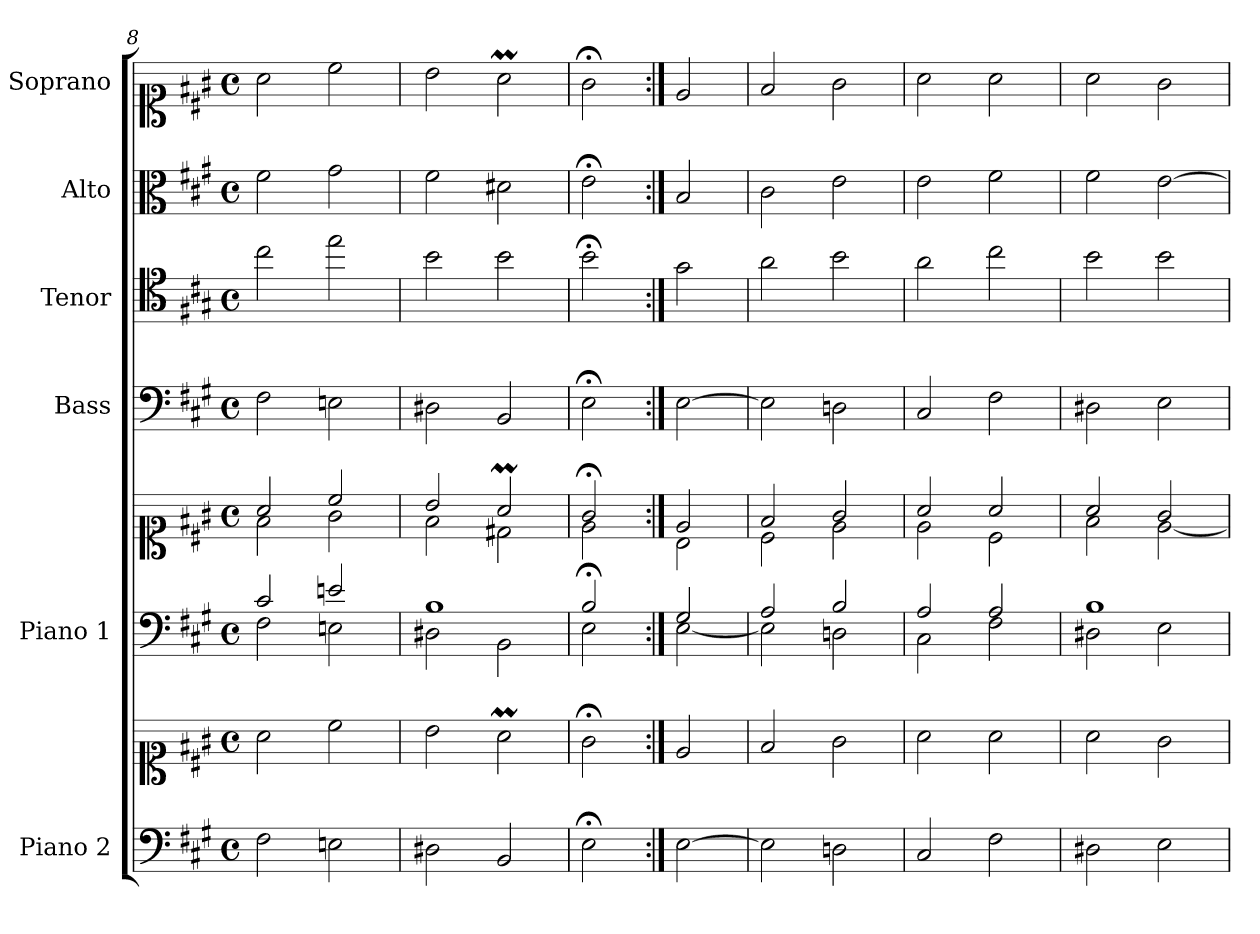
**kern	**kern	**kern	**kern	**kern	**kern	**kern	**kern
*part6	*part6	*part5	*part5	*part4	*part3	*part2	*part1
*staff8	*staff7	*staff6	*staff5	*staff4	*staff3	*staff2	*staff1
*I"Piano 2	*	*I"Piano 1	*	*I"Bass	*I"Tenor	*I"Alto	*I"Soprano
*I'Pno 2	*	*I'Pno 1	*	*I'B.	*I'T.	*I'A.	*I'S.
*clefF4	*clefC1	*clefF4	*clefC1	*clefF4	*clefC4	*clefC3	*clefC1
*	*	*	*	*	*ITrd7c12	*	*
*k[f#c#g#]	*k[f#c#g#]	*k[f#c#g#]	*k[f#c#g#]	*k[f#c#g#]	*k[f#c#g#]	*k[f#c#g#]	*k[f#c#g#]
*A:	*A:	*A:	*A:	*A:	*A:	*A:	*A:
*M4/4	*M4/4	*M4/4	*M4/4	*M4/4	*M4/4	*M4/4	*M4/4
*met(c)	*met(c)	*met(c)	*met(c)	*met(c)	*met(c)	*met(c)	*met(c)
=8	=8	=8	=8	=8	=8	=8	=8
*	*	*^	*^	*	*	*	*
2F#\	2a\	2c#/	2F#\	2a/	2f#\	2F#\	2c#\	2f#\	2a\
2En\	2cc#\	2en/	2En\	2cc#/	2g#\	2En\	2e\	2g#\	2cc#\
=9	=9	=9	=9	=9	=9	=9	=9	=9	=9
2D#X\	2b\	1B/	2D#X\	2b/	2f#\	2D#X\	2B\	2f#\	2b\
2BB/	2aM\	.	2BB\	2aM/	2d#X\	2BB/	2B\	2d#X\	2aM\
=10	=10	=10	=10	=10	=10	=10	=10	=10	=10
2E;\	2g#;<\	2B;/	2E\	2g#;</	2e\	2E;<\	2B;<\	2e;<\	2g#;<\
=11:|!	=11:|!	=11:|!	=11:|!	=11:|!	=11:|!	=11:|!	=11:|!	=11:|!	=11:|!
[>2E\	2e/	2G#/	[<2E\	2e/	2B\	[>2E\	2G#\	2B/	2e/
=12	=12	=12	=12	=12	=12	=12	=12	=12	=12
2E\]	2f#/	2A/	2E\]	2f#/	2c#\	2E\]	2A\	2c#\	2f#/
2Dn\	2g#\	2B/	2Dn\	2g#/	2e\	2Dn\	2B\	2e\	2g#\
=13	=13	=13	=13	=13	=13	=13	=13	=13	=13
2C#/	2a\	2A/	2C#\	2a/	2e\	2C#/	2A\	2e\	2a\
2F#\	2a\	2A/	2F#\	2a/	2c#\	2F#\	2c#\	2f#\	2a\
!!LO:PB:g=z
=14	=14	=14	=14	=14	=14	=14	=14	=14	=14
2D#X\	2a\	1B/	2D#X\	2a/	2f#\	2D#X\	2B\	2f#\	2a\
2E\	2g#\	.	2E\	2g#/	[<2e\	2E\	2B\	[>2e\	2g#\
*	*	*v	*v	*	*	*	*	*	*
*	*	*	*v	*v	*	*	*	*
=	=	=	=	=	=	=	=
*-	*-	*-	*-	*-	*-	*-	*-
